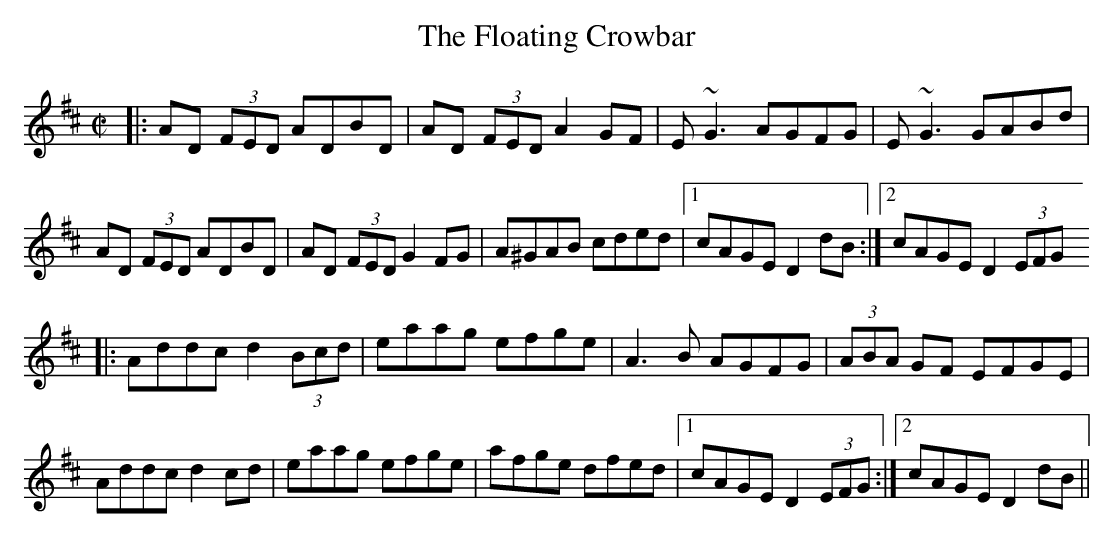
X:1
T:Floating Crowbar, The
M:C|
K:D
|: AD (3FED ADBD | AD (3FED A2GF | E~G3 AGFG | E~G3 GABd |
AD (3FED ADBD | AD (3FED G2FG | A^GAB cded |1 cAGE D2dB :|2 cAGE D2 (3EFG
|: Addc d2 (3Bcd | eaag efge | A3B AGFG | (3ABA GF EFGE |
Addc d2cd | eaag efge | afge dfed |1 cAGE D2 (3EFG :|2 cAGE D2dB ||
